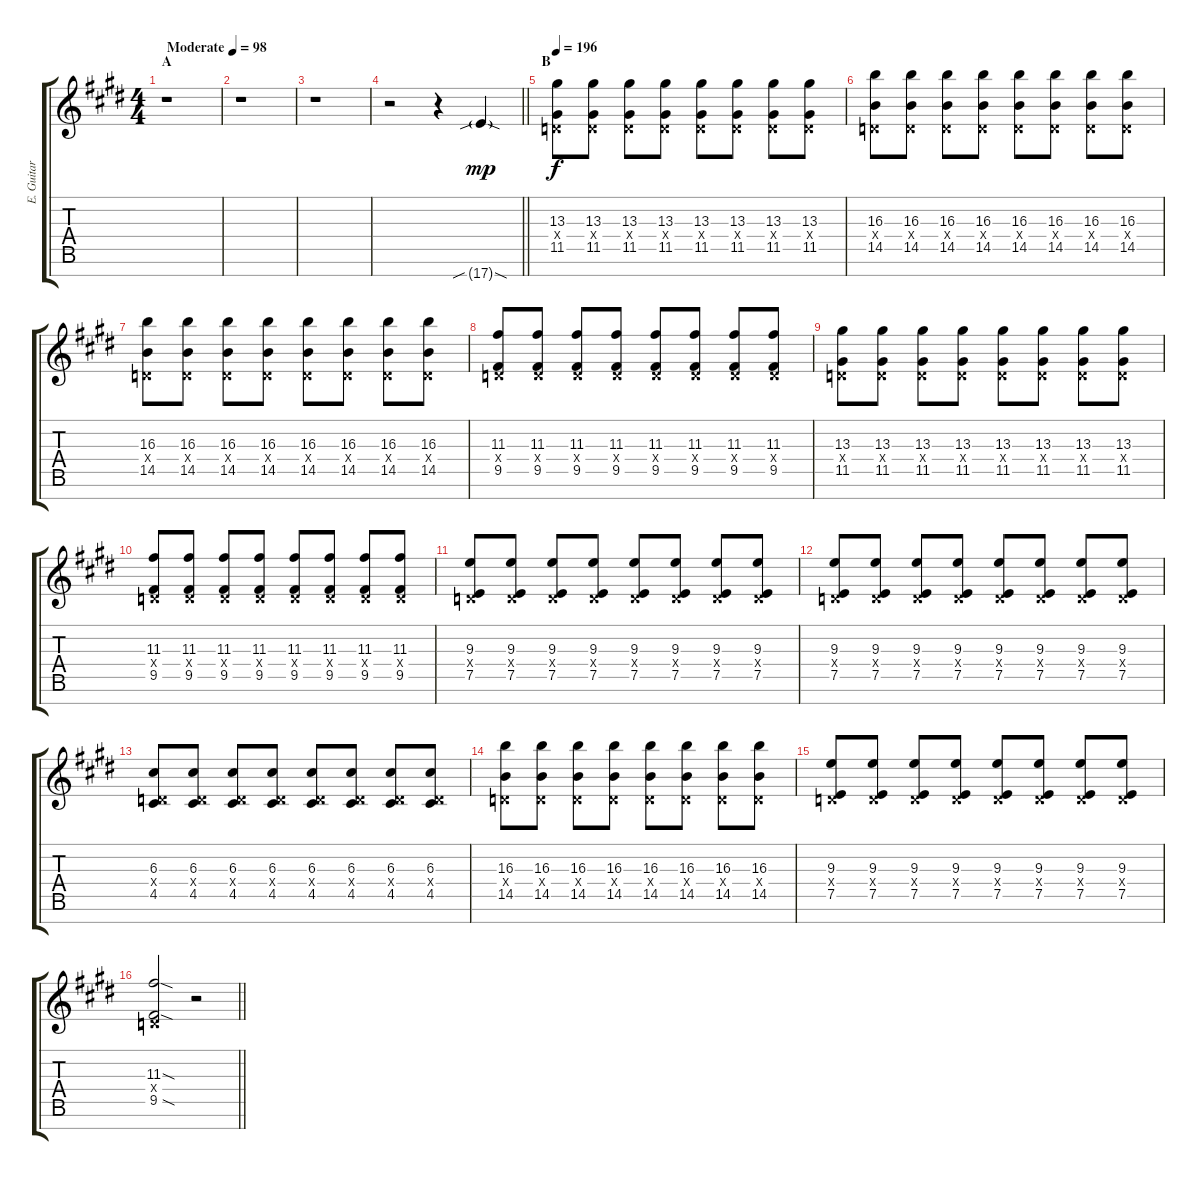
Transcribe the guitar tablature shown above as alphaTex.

\track ("E. Guitar II" "E. Guitar ") {instrument overdrivenguitar}
\staff {score tabs}
\tuning (E4 B3 G3 D3 A2 E2 B1) {hide}
\ts (4 4)
\section ("" "A")
\tempo (98 "Moderate")
\clef g2
\ks e
r.1{dy mp instrument overdrivenguitar} |
r.1 |
r.1 |
\barLineRight lightlight
r.2 r.4 17.7{sib sod g}.4 |
\section ("" "B")
\tempo 196
(13.3 0.4{x} 11.5).8{dy f} (13.3 0.4{x} 11.5).8 (13.3 0.4{x} 11.5).8 (13.3 0.4{x} 11.5).8 (13.3 0.4{x} 11.5).8 (13.3 0.4{x} 11.5).8 (13.3 0.4{x} 11.5).8 (13.3 0.4{x} 11.5).8 |
(16.3 0.4{x} 14.5).8 (16.3 0.4{x} 14.5).8 (16.3 0.4{x} 14.5).8 (16.3 0.4{x} 14.5).8 (16.3 0.4{x} 14.5).8 (16.3 0.4{x} 14.5).8 (16.3 0.4{x} 14.5).8 (16.3 0.4{x} 14.5).8 |
(16.3 0.4{x} 14.5).8 (16.3 0.4{x} 14.5).8 (16.3 0.4{x} 14.5).8 (16.3 0.4{x} 14.5).8 (16.3 0.4{x} 14.5).8 (16.3 0.4{x} 14.5).8 (16.3 0.4{x} 14.5).8 (16.3 0.4{x} 14.5).8 |
(11.3 0.4{x} 9.5).8 (11.3 0.4{x} 9.5).8 (11.3 0.4{x} 9.5).8 (11.3 0.4{x} 9.5).8 (11.3 0.4{x} 9.5).8 (11.3 0.4{x} 9.5).8 (11.3 0.4{x} 9.5).8 (11.3 0.4{x} 9.5).8 |
(13.3 0.4{x} 11.5).8 (13.3 0.4{x} 11.5).8 (13.3 0.4{x} 11.5).8 (13.3 0.4{x} 11.5).8 (13.3 0.4{x} 11.5).8 (13.3 0.4{x} 11.5).8 (13.3 0.4{x} 11.5).8 (13.3 0.4{x} 11.5).8 |
(11.3 0.4{x} 9.5).8 (11.3 0.4{x} 9.5).8 (11.3 0.4{x} 9.5).8 (11.3 0.4{x} 9.5).8 (11.3 0.4{x} 9.5).8 (11.3 0.4{x} 9.5).8 (11.3 0.4{x} 9.5).8 (11.3 0.4{x} 9.5).8 |
(9.3 0.4{x} 7.5).8 (9.3 0.4{x} 7.5).8 (9.3 0.4{x} 7.5).8 (9.3 0.4{x} 7.5).8 (9.3 0.4{x} 7.5).8 (9.3 0.4{x} 7.5).8 (9.3 0.4{x} 7.5).8 (9.3 0.4{x} 7.5).8 |
(9.3 0.4{x} 7.5).8 (9.3 0.4{x} 7.5).8 (9.3 0.4{x} 7.5).8 (9.3 0.4{x} 7.5).8 (9.3 0.4{x} 7.5).8 (9.3 0.4{x} 7.5).8 (9.3 0.4{x} 7.5).8 (9.3 0.4{x} 7.5).8 |
(6.3 0.4{x} 4.5).8 (6.3 0.4{x} 4.5).8 (6.3 0.4{x} 4.5).8 (6.3 0.4{x} 4.5).8 (6.3 0.4{x} 4.5).8 (6.3 0.4{x} 4.5).8 (6.3 0.4{x} 4.5).8 (6.3 0.4{x} 4.5).8 |
(16.3 0.4{x} 14.5).8 (16.3 0.4{x} 14.5).8 (16.3 0.4{x} 14.5).8 (16.3 0.4{x} 14.5).8 (16.3 0.4{x} 14.5).8 (16.3 0.4{x} 14.5).8 (16.3 0.4{x} 14.5).8 (16.3 0.4{x} 14.5).8 |
(9.3 0.4{x} 7.5).8 (9.3 0.4{x} 7.5).8 (9.3 0.4{x} 7.5).8 (9.3 0.4{x} 7.5).8 (9.3 0.4{x} 7.5).8 (9.3 0.4{x} 7.5).8 (9.3 0.4{x} 7.5).8 (9.3 0.4{x} 7.5).8 |
\barLineRight lightlight
(11.3{sod} 0.4{x} 9.5{sod}).2 r.2
